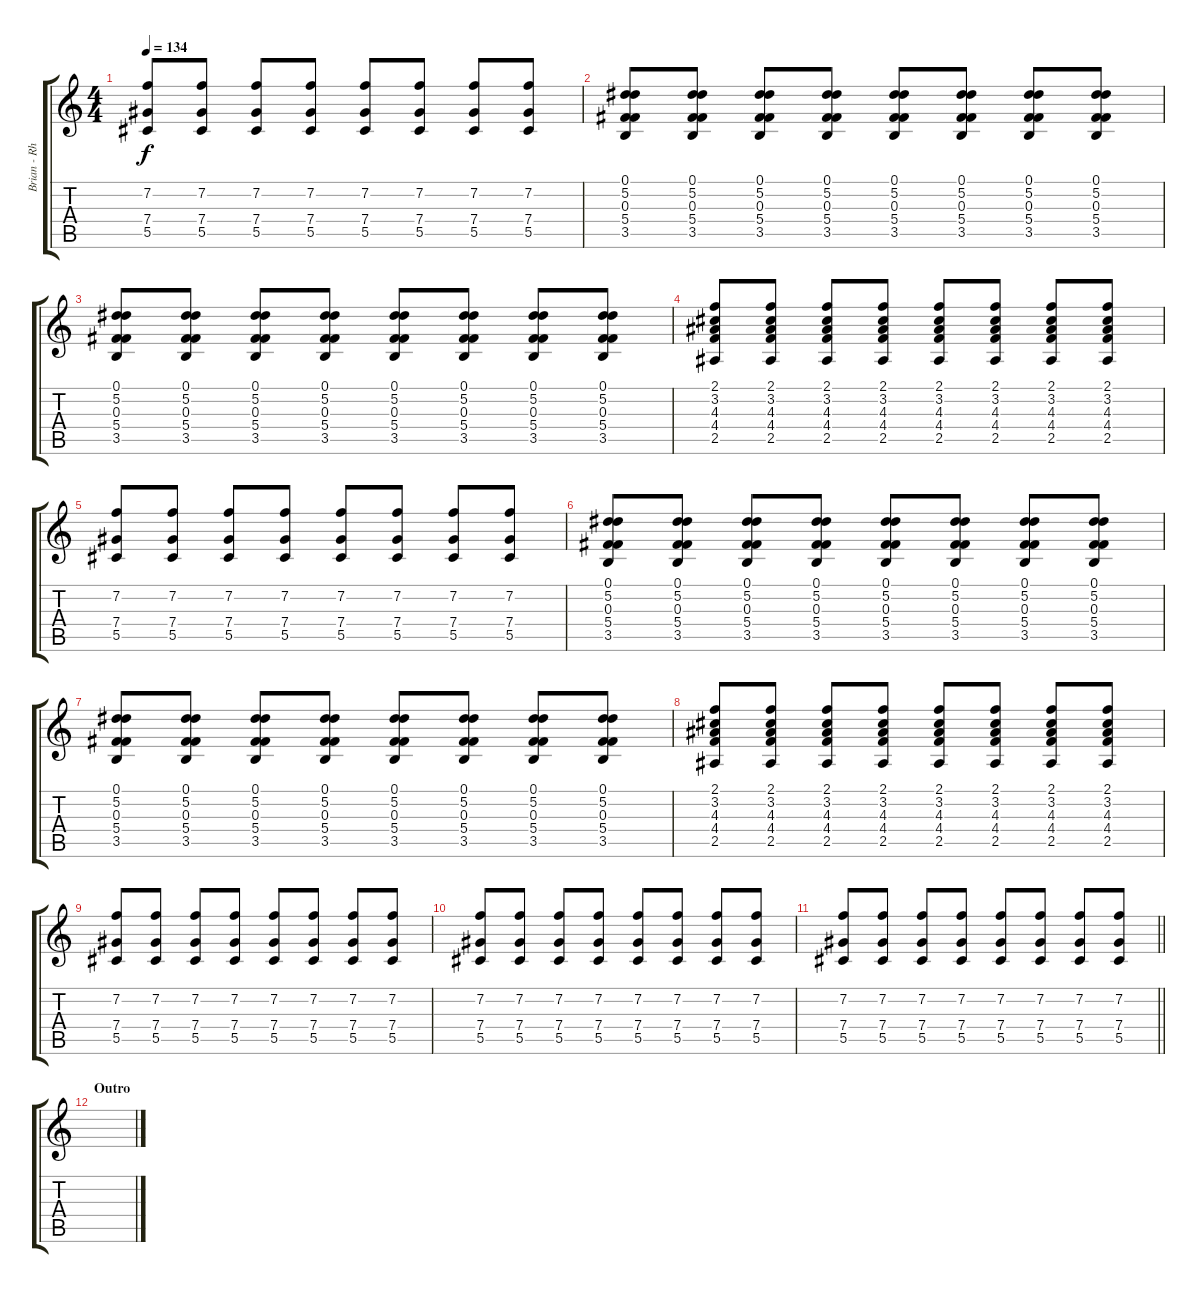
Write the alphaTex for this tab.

\track ("Brian - Rhythm Guitar Overdub" "Brian - Rh") {instrument electricguitarjazz}
\staff {score tabs}
\tuning (Eb4 Bb3 Gb3 Db3 Ab2 Eb2) {hide}
\ts (4 4)
\tempo 134
\clef g2
\ks c
(7.2 7.4 5.5).8{dy f} (7.2 7.4 5.5).8 (7.2 7.4 5.5).8 (7.2 7.4 5.5).8 (7.2 7.4 5.5).8 (7.2 7.4 5.5).8 (7.2 7.4 5.5).8 (7.2 7.4 5.5).8 |
(0.1 5.2 0.3 5.4 3.5).8 (0.1 5.2 0.3 5.4 3.5).8 (0.1 5.2 0.3 5.4 3.5).8 (0.1 5.2 0.3 5.4 3.5).8 (0.1 5.2 0.3 5.4 3.5).8 (0.1 5.2 0.3 5.4 3.5).8 (0.1 5.2 0.3 5.4 3.5).8 (0.1 5.2 0.3 5.4 3.5).8 |
(0.1 5.2 0.3 5.4 3.5).8 (0.1 5.2 0.3 5.4 3.5).8 (0.1 5.2 0.3 5.4 3.5).8 (0.1 5.2 0.3 5.4 3.5).8 (0.1 5.2 0.3 5.4 3.5).8 (0.1 5.2 0.3 5.4 3.5).8 (0.1 5.2 0.3 5.4 3.5).8 (0.1 5.2 0.3 5.4 3.5).8 |
(2.1 3.2 4.3 4.4 2.5).8 (2.1 3.2 4.3 4.4 2.5).8 (2.1 3.2 4.3 4.4 2.5).8 (2.1 3.2 4.3 4.4 2.5).8 (2.1 3.2 4.3 4.4 2.5).8 (2.1 3.2 4.3 4.4 2.5).8 (2.1 3.2 4.3 4.4 2.5).8 (2.1 3.2 4.3 4.4 2.5).8 |
(7.2 7.4 5.5).8 (7.2 7.4 5.5).8 (7.2 7.4 5.5).8 (7.2 7.4 5.5).8 (7.2 7.4 5.5).8 (7.2 7.4 5.5).8 (7.2 7.4 5.5).8 (7.2 7.4 5.5).8 |
(0.1 5.2 0.3 5.4 3.5).8 (0.1 5.2 0.3 5.4 3.5).8 (0.1 5.2 0.3 5.4 3.5).8 (0.1 5.2 0.3 5.4 3.5).8 (0.1 5.2 0.3 5.4 3.5).8 (0.1 5.2 0.3 5.4 3.5).8 (0.1 5.2 0.3 5.4 3.5).8 (0.1 5.2 0.3 5.4 3.5).8 |
(0.1 5.2 0.3 5.4 3.5).8 (0.1 5.2 0.3 5.4 3.5).8 (0.1 5.2 0.3 5.4 3.5).8 (0.1 5.2 0.3 5.4 3.5).8 (0.1 5.2 0.3 5.4 3.5).8 (0.1 5.2 0.3 5.4 3.5).8 (0.1 5.2 0.3 5.4 3.5).8 (0.1 5.2 0.3 5.4 3.5).8 |
(2.1 3.2 4.3 4.4 2.5).8 (2.1 3.2 4.3 4.4 2.5).8 (2.1 3.2 4.3 4.4 2.5).8 (2.1 3.2 4.3 4.4 2.5).8 (2.1 3.2 4.3 4.4 2.5).8 (2.1 3.2 4.3 4.4 2.5).8 (2.1 3.2 4.3 4.4 2.5).8 (2.1 3.2 4.3 4.4 2.5).8 |
(7.2 7.4 5.5).8 (7.2 7.4 5.5).8 (7.2 7.4 5.5).8 (7.2 7.4 5.5).8 (7.2 7.4 5.5).8 (7.2 7.4 5.5).8 (7.2 7.4 5.5).8 (7.2 7.4 5.5).8 |
(7.2 7.4 5.5).8 (7.2 7.4 5.5).8 (7.2 7.4 5.5).8 (7.2 7.4 5.5).8 (7.2 7.4 5.5).8 (7.2 7.4 5.5).8 (7.2 7.4 5.5).8 (7.2 7.4 5.5).8 |
\barLineRight lightlight
(7.2 7.4 5.5).8 (7.2 7.4 5.5).8 (7.2 7.4 5.5).8 (7.2 7.4 5.5).8 (7.2 7.4 5.5).8 (7.2 7.4 5.5).8 (7.2 7.4 5.5).8 (7.2 7.4 5.5).8 |
\section ("" "Outro")
